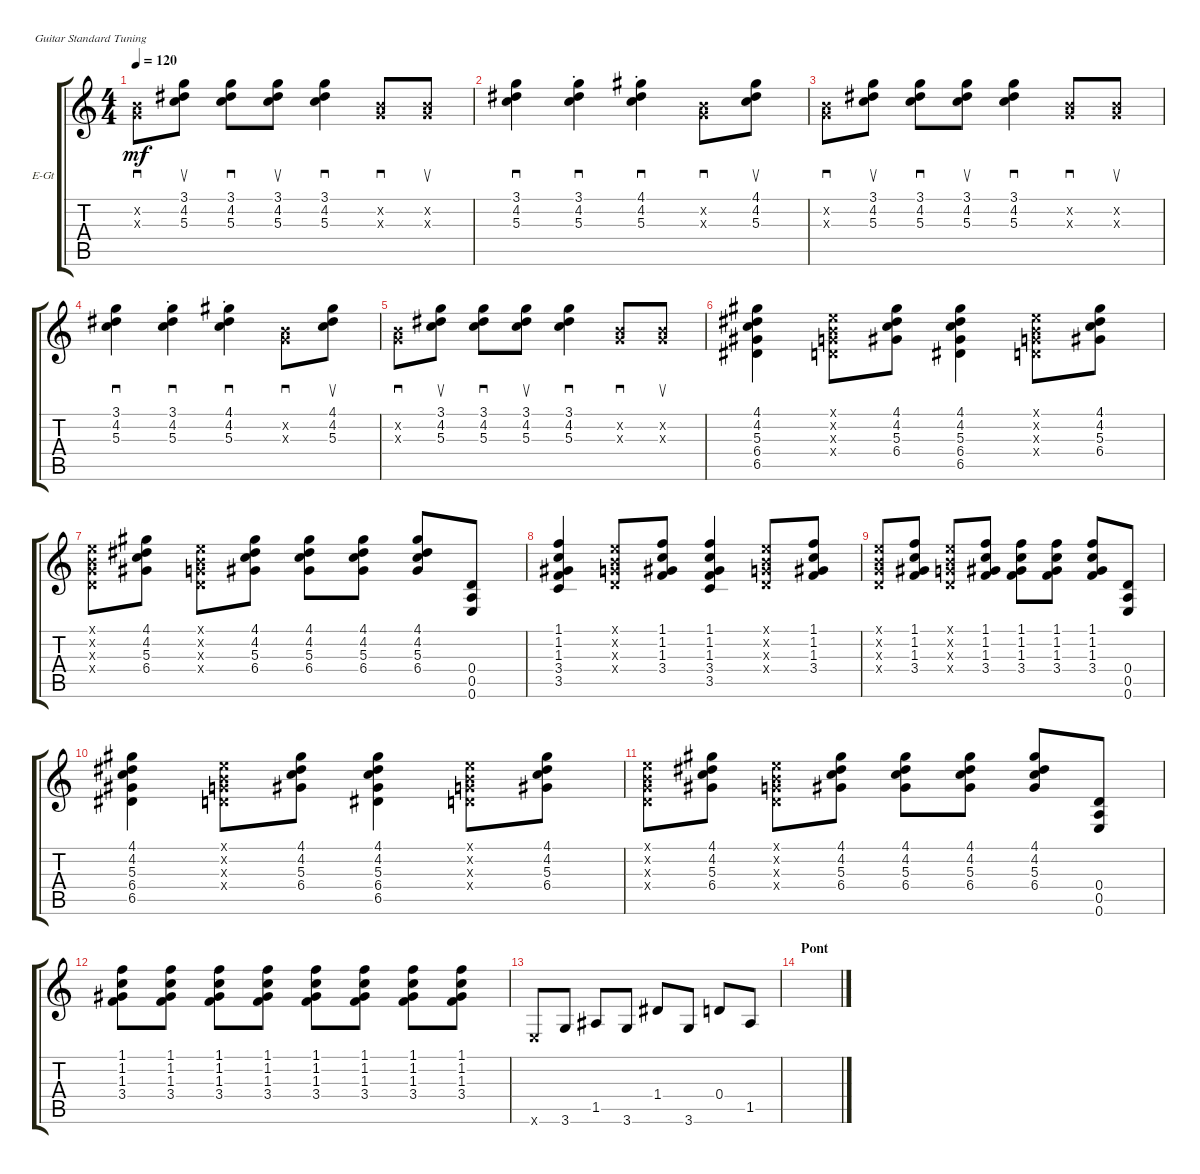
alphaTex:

\defaultSystemsLayout 4
\bracketExtendMode groupsimilarinstruments
\firstSystemTrackNameOrientation horizontal
\otherSystemsTrackNameOrientation horizontal
\track ("Electric Guitar" "E-Gt") {multiBarRest instrument electricguitarclean}
\staff {score tabs}
\tuning (E4 B3 G3 D3 A2 E2)
\ts (4 4)
\tempo 120
\clef g2
\ks c
(0.3{x} 0.2{x}).8{sd dy mf} (5.3 4.2 3.1).8{su} (3.1 4.2 5.3).8{sd} (5.3 4.2 3.1).8{su} (5.3 4.2 3.1).4{sd} (0.3{x} 0.2{x}).8{sd} (0.3{x} 0.2{x}).8{su} |
(5.3 4.2 3.1).4{sd} (5.3{st} 4.2{st} 3.1{st}).4{sd} (4.1{st} 4.2{st} 5.3{st}).4{sd} (0.3{x} 0.2{x}).8{sd} (4.1 4.2 5.3).8{su} |
(0.3{x} 0.2{x}).8{sd} (5.3 4.2 3.1).8{su} (3.1 4.2 5.3).8{sd} (5.3 4.2 3.1).8{su} (5.3 4.2 3.1).4{sd} (0.3{x} 0.2{x}).8{sd} (0.3{x} 0.2{x}).8{su} |
(5.3 4.2 3.1).4{sd} (5.3{st} 4.2{st} 3.1{st}).4{sd} (4.1{st} 4.2{st} 5.3{st}).4{sd} (0.3{x} 0.2{x}).8{sd} (4.1 4.2 5.3).8{su} |
(0.3{x} 0.2{x}).8{sd} (5.3 4.2 3.1).8{su} (3.1 4.2 5.3).8{sd} (5.3 4.2 3.1).8{su} (5.3 4.2 3.1).4{sd} (0.3{x} 0.2{x}).8{sd} (0.3{x} 0.2{x}).8{su} |
(6.5 6.4 5.3 4.2 4.1).4 (0.4{x} 0.3{x} 0.2{x} 0.1{x}).8 (6.4 5.3 4.2 4.1).8 (6.5 6.4 5.3 4.2 4.1).4 (0.4{x} 0.3{x} 0.2{x} 0.1{x}).8 (6.4 5.3 4.2 4.1).8 |
(0.4{x} 0.3{x} 0.2{x} 0.1{x}).8 (6.4 5.3 4.2 4.1).8 (0.4{x} 0.3{x} 0.2{x} 0.1{x}).8 (6.4 5.3 4.2 4.1).8 (6.4 5.3 4.2 4.1).8 (6.4 5.3 4.2 4.1).8 (6.4 5.3 4.2 4.1).8 (0.5 0.4 0.6).8 |
(3.5 3.4 1.3 1.2 1.1).4 (0.4{x} 0.3{x} 0.2{x} 0.1{x}).8 (3.4 1.3 1.2 1.1).8 (3.5 3.4 1.3 1.2 1.1).4 (0.4{x} 0.3{x} 0.2{x} 0.1{x}).8 (3.4 1.3 1.2 1.1).8 |
(0.4{x} 0.3{x} 0.2{x} 0.1{x}).8 (3.4 1.3 1.2 1.1).8 (0.4{x} 0.3{x} 0.2{x} 0.1{x}).8 (3.4 1.3 1.2 1.1).8 (3.4 1.3 1.2 1.1).8 (3.4 1.3 1.2 1.1).8 (3.4 1.3 1.2 1.1).8 (0.6 0.5 0.4).8 |
(6.5 6.4 5.3 4.2 4.1).4 (0.4{x} 0.3{x} 0.2{x} 0.1{x}).8 (6.4 5.3 4.2 4.1).8 (6.5 6.4 5.3 4.2 4.1).4 (0.4{x} 0.3{x} 0.2{x} 0.1{x}).8 (6.4 5.3 4.2 4.1).8 |
(0.4{x} 0.3{x} 0.2{x} 0.1{x}).8 (6.4 5.3 4.2 4.1).8 (0.4{x} 0.3{x} 0.2{x} 0.1{x}).8 (6.4 5.3 4.2 4.1).8 (6.4 5.3 4.2 4.1).8 (6.4 5.3 4.2 4.1).8 (6.4 5.3 4.2 4.1).8 (0.6 0.5 0.4).8 |
(3.4 1.3 1.2 1.1).8 (3.4 1.3 1.2 1.1).8 (3.4 1.3 1.2 1.1).8 (3.4 1.3 1.2 1.1).8 (3.4 1.3 1.2 1.1).8 (3.4 1.3 1.2 1.1).8 (3.4 1.3 1.2 1.1).8 (3.4 1.3 1.2 1.1).8 |
0.6{x}.8 3.6.8 1.5.8 3.6.8 1.4.8 3.6.8 0.4.8 1.5.8 |
\section ("" "Pont")
